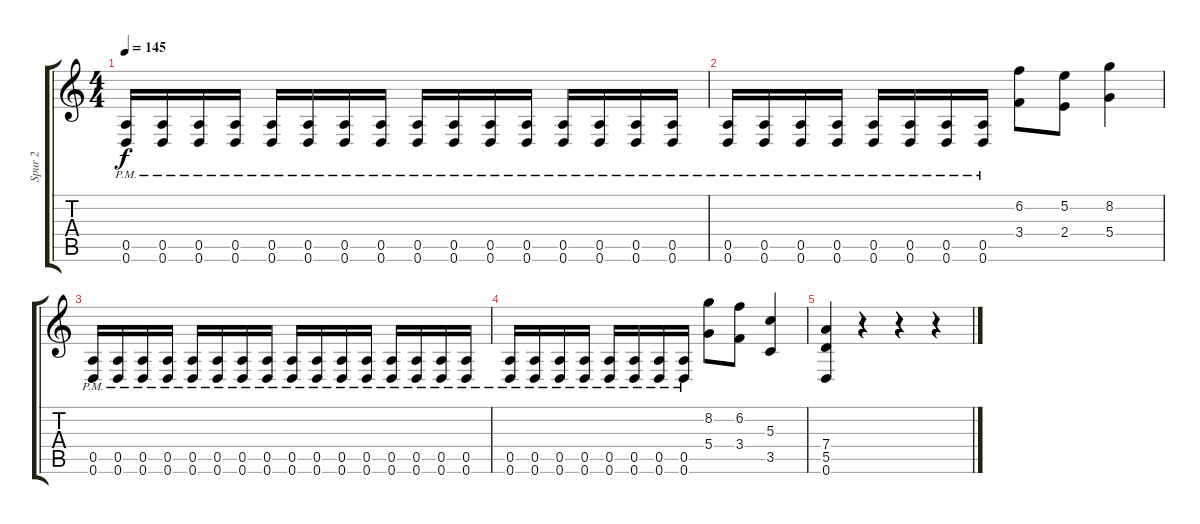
\track ("Spur 2" "Spur 2") {instrument distortionguitar}
\staff {score tabs}
\tuning (E4 B3 G3 D3 A2 D2) {hide}
\ts (4 4)
\tempo 145
\clef g2
\ks c
(0.5{pm} 0.6{pm}).16{dy f} (0.5{pm} 0.6{pm}).16 (0.5{pm} 0.6{pm}).16 (0.5{pm} 0.6{pm}).16 (0.5{pm} 0.6{pm}).16 (0.5{pm} 0.6{pm}).16 (0.5{pm} 0.6{pm}).16 (0.5{pm} 0.6{pm}).16 (0.5{pm} 0.6{pm}).16 (0.5{pm} 0.6{pm}).16 (0.5{pm} 0.6{pm}).16 (0.5{pm} 0.6{pm}).16 (0.5{pm} 0.6{pm}).16 (0.5{pm} 0.6{pm}).16 (0.5{pm} 0.6{pm}).16 (0.5{pm} 0.6{pm}).16 |
(0.5{pm} 0.6{pm}).16 (0.5{pm} 0.6{pm}).16 (0.5{pm} 0.6{pm}).16 (0.5{pm} 0.6{pm}).16 (0.5{pm} 0.6{pm}).16 (0.5{pm} 0.6{pm}).16 (0.5{pm} 0.6{pm}).16 (0.5{pm} 0.6{pm}).16 (6.2 3.4).8 (5.2 2.4).8 (8.2 5.4).4 |
(0.5{pm} 0.6{pm}).16 (0.5{pm} 0.6{pm}).16 (0.5{pm} 0.6{pm}).16 (0.5{pm} 0.6{pm}).16 (0.5{pm} 0.6{pm}).16 (0.5{pm} 0.6{pm}).16 (0.5{pm} 0.6{pm}).16 (0.5{pm} 0.6{pm}).16 (0.5{pm} 0.6{pm}).16 (0.5{pm} 0.6{pm}).16 (0.5{pm} 0.6{pm}).16 (0.5{pm} 0.6{pm}).16 (0.5{pm} 0.6{pm}).16 (0.5{pm} 0.6{pm}).16 (0.5{pm} 0.6{pm}).16 (0.5{pm} 0.6{pm}).16 |
(0.5{pm} 0.6{pm}).16 (0.5{pm} 0.6{pm}).16 (0.5{pm} 0.6{pm}).16 (0.5{pm} 0.6{pm}).16 (0.5{pm} 0.6{pm}).16 (0.5{pm} 0.6{pm}).16 (0.5{pm} 0.6{pm}).16 (0.5{pm} 0.6{pm}).16 (8.2 5.4).8 (6.2 3.4).8 (5.3 3.5).4 |
(7.4 5.5 0.6).4 r.4 r.4 r.4
